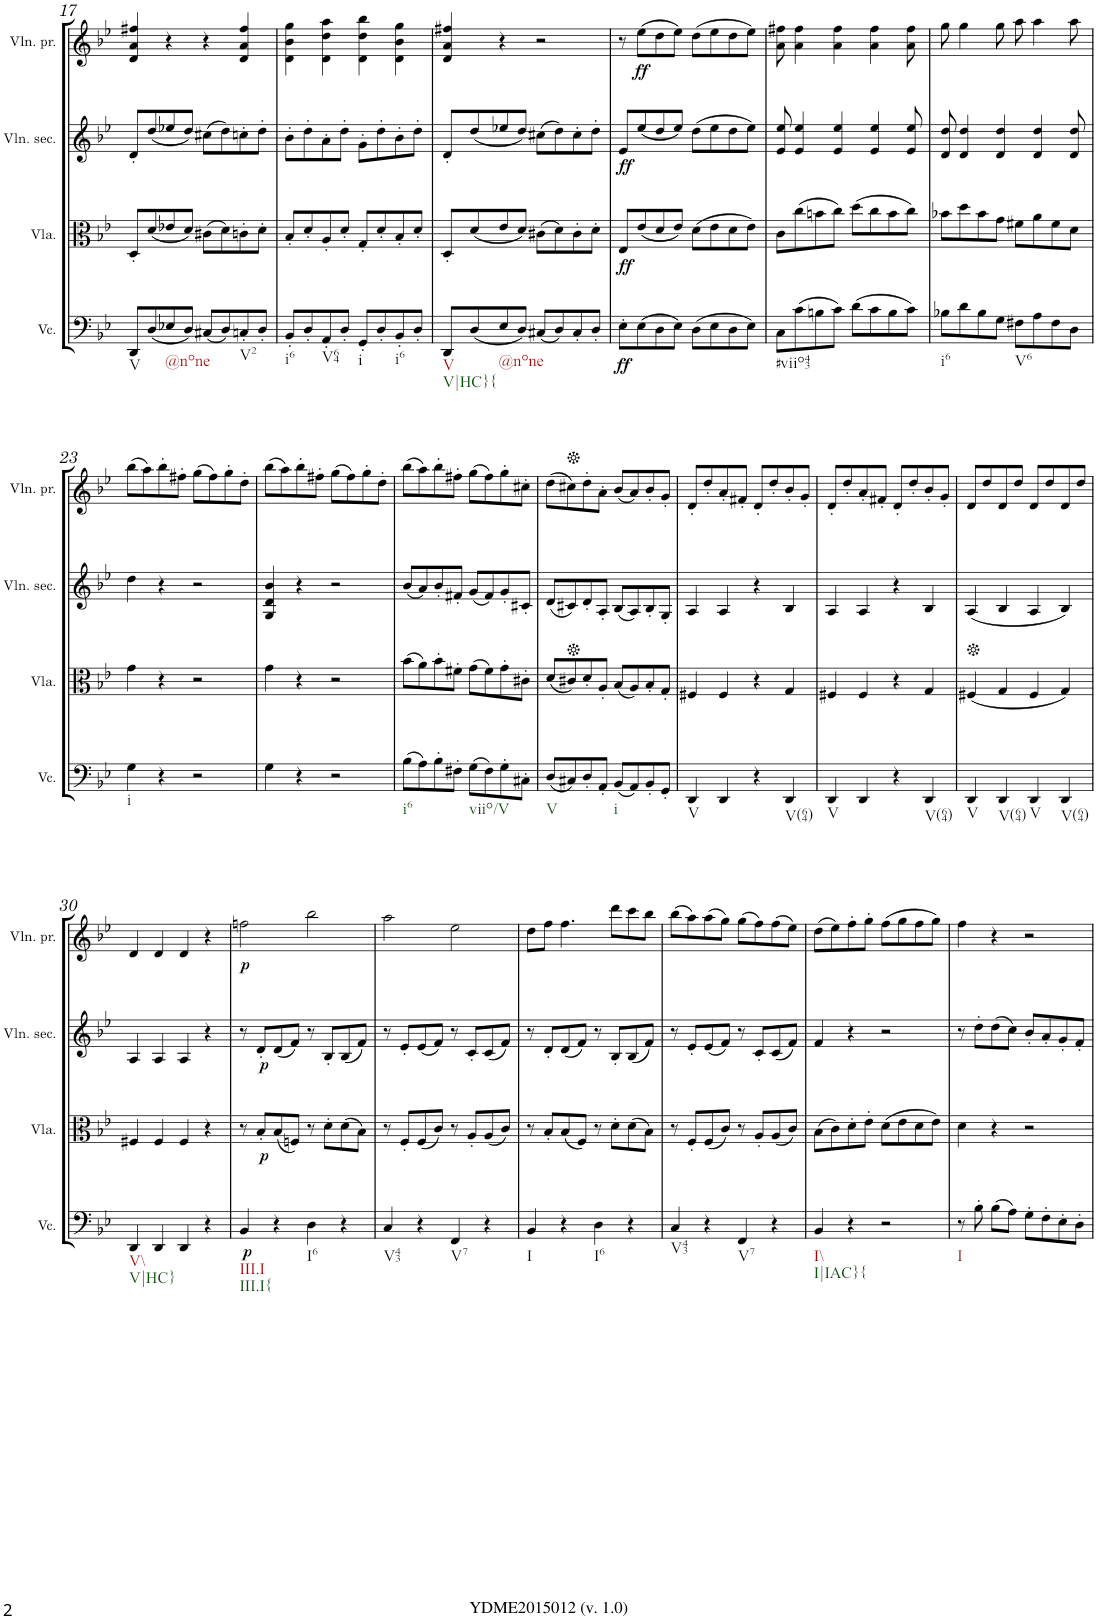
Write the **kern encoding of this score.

**kern	**dynam	**kern	**dynam	**kern	**dynam	**kern	**dynam
*part4	*part4	*part3	*part3	*part2	*part2	*part1	*part1
*staff4	*staff4	*staff3	*staff3	*staff2	*staff2	*staff1	*staff1
*I"Violoncelle	*	*I"Viola	*	*I"Violino secondo	*	*I"Violino primo	*
*I'Vc.	*	*I'Vla.	*	*I'Vln. sec.	*	*I'Vln. pr.	*
!!LO:PB:g=z
*clefF4	*	*clefC3	*	*clefG2	*	*clefG2	*
*k[b-e-]	*	*k[b-e-]	*	*k[b-e-]	*	*k[b-e-]	*
*M2/2	*	*M2/2	*	*M2/2	*	*M2/2	*
=17	=17	=17	=17	=17	=17	=17	=17
!LO:TX:b:t=V	!	!	!	!	!	!	!
8DD/L	.	8D'/L	.	8d'/L	.	4d/ 4a/ 4ff#X/	.
(<8D/	.	(<8d/	.	(<8dd/	.	.	.
!LO:TX:b:t=@none	!	!	!	!	!	!	!
8E-X/	.	8e-X/	.	8ee-X/	.	4r	.
8D/J)	.	8d/J)	.	8dd/J)	.	.	.
(<8C#X/L	.	(>8c#X\L	.	(>8cc#X\L	.	4r	.
8D/)	.	8d\)	.	8dd\)	.	.	.
!LO:TX:b:t=V2	!	!	!	!	!	!	!
8Cn'/	.	8cn'\	.	8ccn'\	.	4d/ 4a/ 4ff#/	.
8D'/J	.	8d'\J	.	8dd'\J	.	.	.
=18	=18	=18	=18	=18	=18	=18	=18
!LO:TX:b:t=i6	!	!	!	!	!	!	!
8BB-'/L	.	8B-'/L	.	8b-'\L	.	4d\ 4b-\ 4gg\	.
8D'/	.	8d'/	.	8dd'\	.	.	.
!LO:TX:b:t=V64	!	!	!	!	!	!	!
8AA'/	.	8A'/	.	8a'\	.	4d\ 4dd\ 4aa\	.
8D'/J	.	8d'/J	.	8dd'\J	.	.	.
!LO:TX:b:t=i	!	!	!	!	!	!	!
8GG'/L	.	8G'/L	.	8g'\L	.	4d\ 4dd\ 4bb-\	.
8D'/	.	8d'/	.	8dd'\	.	.	.
!LO:TX:b:t=i6	!	!	!	!	!	!	!
8BB-'/	.	8B-'/	.	8b-'\	.	4d\ 4b-\ 4gg\	.
8D'/J	.	8d'/J	.	8dd'\J	.	.	.
=19	=19	=19	=19	=19	=19	=19	=19
!LO:TX:b:t=V	!	!	!	!	!	!	!
!LO:TX:b:t=V|HC}{	!	!	!	!	!	!	!
8DD/L	.	8D'/L	.	8d'/L	.	4d/ 4a/ 4ff#X/	.
(<8D/	.	(<8d/	.	(<8dd/	.	.	.
!LO:TX:b:t=@none	!	!	!	!	!	!	!
8E-/	.	8e-/	.	8ee-X/	.	4r	.
8D/J)	.	8d/J)	.	8dd/J)	.	.	.
(<8C#X/L	.	(>8c#X\L	.	(>8cc#X\L	.	2r	.
8D/)	.	8d\)	.	8dd\)	.	.	.
8C#'/	.	8c#'\	.	8cc#'\	.	.	.
8D'/J	.	8d'\J	.	8dd'\J	.	.	.
=20	=20	=20	=20	=20	=20	=20	=20
!	!LO:DY:b	!	!LO:DY:b	!	!LO:DY:b	!	!
8E-'\L	ff	8E-/L	ff	8e-/L	ff	8r	.
!	!	!	!	!	!	!	!LO:DY:b
(>8E-\	.	(<8e-/	.	(<8ee-/	.	(>8ee-\L	ff
8D\	.	8d/	.	8dd/	.	8dd\	.
8E-\J)	.	8e-/J)	.	8ee-/J)	.	8ee-\J)	.
(>8D\L	.	(>8d\L	.	(>8dd\L	.	(>8dd\L	.
8E-\	.	8e-\	.	8ee-\	.	8ee-\	.
8D\	.	8d\	.	8dd\	.	8dd\	.
8E-\J)	.	8e-\J)	.	8ee-\J)	.	8ee-\J)	.
=21	=21	=21	=21	=21	=21	=21	=21
!LO:TX:b:t=#viio43	!	!	!	!	!	!	!
8C\L	.	8c\L	.	8e-/ 8ee-/	.	8a\ 8ff#X\	.
(>8c\	.	(>8cc\	.	4e-/ 4ee-/	.	4a\ 4ff#\	.
8Bn\	.	8bn\	.	.	.	.	.
8c\J)	.	8cc\J)	.	4e-/ 4ee-/	.	4a\ 4ff#\	.
(>8d\L	.	(>8dd\L	.	.	.	.	.
8c\	.	8cc\	.	4e-/ 4ee-/	.	4a\ 4ff#\	.
8B\	.	8b\	.	.	.	.	.
8c\J)	.	8cc\J)	.	8e-/ 8ee-/	.	8a\ 8ff#\	.
=22	=22	=22	=22	=22	=22	=22	=22
!LO:TX:b:t=i6	!	!	!	!	!	!	!
8B-X\L	.	8b-X\L	.	8d/ 8dd/	.	8gg\	.
8d\	.	8dd\	.	4d/ 4dd/	.	4gg\	.
8B-\	.	8b-\	.	.	.	.	.
8G\J	.	8g\J	.	4d/ 4dd/	.	8gg\	.
!LO:TX:b:t=V6	!	!	!	!	!	!	!
8F#X\L	.	8f#X\L	.	.	.	8aa\	.
8A\	.	8a\	.	4d/ 4dd/	.	4aa\	.
8F#\	.	8f#\	.	.	.	.	.
8D\J	.	8d\J	.	8d/ 8dd/	.	8aa\	.
!!LO:LB:g=z
=23	=23	=23	=23	=23	=23	=23	=23
!LO:TX:b:t=i	!	!	!	!	!	!	!
4G\	.	4g\	.	4dd\	.	(>8bb-\L	.
.	.	.	.	.	.	8aa\)	.
4r	.	4r	.	4r	.	8bb-'\	.
.	.	.	.	.	.	8ff#X'\J	.
2r	.	2r	.	2r	.	(>8gg\L	.
.	.	.	.	.	.	8ff#\)	.
.	.	.	.	.	.	8gg'\	.
.	.	.	.	.	.	8dd'\J	.
=24	=24	=24	=24	=24	=24	=24	=24
4G\	.	4g\	.	4G/ 4d/ 4b-/	.	(>8bb-\L	.
.	.	.	.	.	.	8aa\)	.
4r	.	4r	.	4r	.	8bb-'\	.
.	.	.	.	.	.	8ff#X'\J	.
2r	.	2r	.	2r	.	(>8gg\L	.
.	.	.	.	.	.	8ff#\)	.
.	.	.	.	.	.	8gg'\	.
.	.	.	.	.	.	8dd'\J	.
=25	=25	=25	=25	=25	=25	=25	=25
!LO:TX:b:t=i6	!	!	!	!	!	!	!
(>8B-\L	.	(>8b-\L	.	(<8b-/L	.	(>8bb-\L	.
8A\)	.	8a\)	.	8a/)	.	8aa\)	.
8B-'\	.	8b-'\	.	8b-'/	.	8bb-'\	.
8F#X'\J	.	8f#X'\J	.	8f#X'/J	.	8ff#X'\J	.
!LO:TX:b:t=viio/V	!	!	!	!	!	!	!
(>8G\L	.	(>8g\L	.	(<8g/L	.	(>8gg\L	.
8F#\)	.	8f#\)	.	8f#/)	.	8ff#\)	.
8G'\	.	8g'\	.	8g'/	.	8gg'\	.
8C#X'\J	.	8c#X'\J	.	8c#X'/J	.	8cc#X'\J	.
=26	=26	=26	=26	=26	=26	=26	=26
!LO:TX:b:t=V	!	!	!	!	!	!	!
(<8D/L	.	(<8d/L	.	(<8d/L	.	(>8dd\L	.
8C#X/)	.	8c#X/)	.	8c#X/)	.	8cc#X\)	.
8D'/	.	8d'/	.	8d'/	.	8dd'\	.
8AA'/J	.	8A'/J	.	8A'/J	.	8a'\J	.
!LO:TX:b:t=i	!	!	!	!	!	!	!
(<8BB-/L	.	(<8B-/L	.	(<8B-/L	.	(<8b-/L	.
8AA/)	.	8A/)	.	8A/)	.	8a/)	.
8BB-'/	.	8B-'/	.	8B-'/	.	8b-'/	.
8GG'/J	.	8G'/J	.	8G'/J	.	8g'/J	.
=27	=27	=27	=27	=27	=27	=27	=27
!LO:TX:b:t=V	!	!	!	!	!	!	!
4DD/	.	4F#X/	.	4A/	.	8d'/L	.
.	.	.	.	.	.	8dd'/	.
4DD/	.	4F#/	.	4A/	.	8a'/	.
.	.	.	.	.	.	8f#X'/J	.
4r	.	4r	.	4r	.	8d'/L	.
.	.	.	.	.	.	8dd'/	.
!LO:TX:b:t=V(64)	!	!	!	!	!	!	!
4DD/	.	4G/	.	4B-/	.	8b-'/	.
.	.	.	.	.	.	8g'/J	.
=28	=28	=28	=28	=28	=28	=28	=28
!LO:TX:b:t=V	!	!	!	!	!	!	!
4DD/	.	4F#X/	.	4A/	.	8d'/L	.
.	.	.	.	.	.	8dd'/	.
4DD/	.	4F#/	.	4A/	.	8a'/	.
.	.	.	.	.	.	8f#X'/J	.
4r	.	4r	.	4r	.	8d'/L	.
.	.	.	.	.	.	8dd'/	.
!LO:TX:b:t=V(64)	!	!	!	!	!	!	!
4DD/	.	4G/	.	4B-/	.	8b-'/	.
.	.	.	.	.	.	8g'/J	.
=29	=29	=29	=29	=29	=29	=29	=29
!LO:TX:b:t=V	!	!	!	!	!	!	!
4DD/	.	(<4F#X/	.	(<4A/	.	8d/L	.
.	.	.	.	.	.	8dd/	.
!LO:TX:b:t=V(64)	!	!	!	!	!	!	!
4DD/	.	4G/	.	4B-/	.	8d/	.
.	.	.	.	.	.	8dd/J	.
!LO:TX:b:t=V	!	!	!	!	!	!	!
4DD/	.	4F#/	.	4A/	.	8d/L	.
.	.	.	.	.	.	8dd/	.
!LO:TX:b:t=V(64)	!	!	!	!	!	!	!
4DD/	.	4G/)	.	4B-/)	.	8d/	.
.	.	.	.	.	.	8dd/J	.
!!LO:LB:g=z
=30	=30	=30	=30	=30	=30	=30	=30
!LO:TX:b:t=V\\	!	!	!	!	!	!	!
!LO:TX:b:t=V|HC}	!	!	!	!	!	!	!
4DD/	.	4F#X/	.	4A/	.	4d/	.
4DD/	.	4F#/	.	4A/	.	4d/	.
4DD/	.	4F#/	.	4A/	.	4d/	.
4r	.	4r	.	4r	.	4r	.
=31	=31	=31	=31	=31	=31	=31	=31
!LO:TX:b:t=III.I	!	!	!	!	!	!	!
!LO:TX:b:t=III.I{	!	!	!	!	!	!	!
!	!LO:DY:b	!	!	!	!	!	!LO:DY:b
4BB-/	p	8r	.	8r	.	2ffn\	p
!	!	!	!LO:DY:b	!	!LO:DY:b	!	!
.	.	8B-'/L	p	8d'/L	p	.	.
4r	.	(<8B-/	.	(<8d/	.	.	.
.	.	8Fn/J)	.	8f/J)	.	.	.
!LO:TX:b:t=I6	!	!	!	!	!	!	!
4D\	.	8r	.	8r	.	2bb-\	.
.	.	8d'\L	.	8B-'/L	.	.	.
4r	.	(>8d\	.	(<8B-/	.	.	.
.	.	8B-\J)	.	8f/J)	.	.	.
=32	=32	=32	=32	=32	=32	=32	=32
!LO:TX:b:t=V43	!	!	!	!	!	!	!
4C/	.	8r	.	8r	.	2aa\	.
.	.	8F'/L	.	8e-'/L	.	.	.
4r	.	(<8F/	.	(<8e-/	.	.	.
.	.	8c/J)	.	8f/J)	.	.	.
!LO:TX:b:t=V7	!	!	!	!	!	!	!
4FF/	.	8r	.	8r	.	2ee-\	.
.	.	8A'/L	.	8c'/L	.	.	.
4r	.	(<8A/	.	(<8c/	.	.	.
.	.	8c/J)	.	8f/J)	.	.	.
=33	=33	=33	=33	=33	=33	=33	=33
!LO:TX:b:t=I	!	!	!	!	!	!	!
4BB-/	.	8r	.	8r	.	8dd\L	.
.	.	8B-'/L	.	8d'/L	.	8ff\J	.
4r	.	(<8B-/	.	(<8d/	.	4.ff\	.
.	.	8F/J)	.	8f/J)	.	.	.
!LO:TX:b:t=I6	!	!	!	!	!	!	!
4D\	.	8r	.	8r	.	.	.
.	.	8d'\L	.	8B-'/L	.	8ddd\L	.
4r	.	(>8d\	.	(<8B-/	.	8ccc\	.
.	.	8B-\J)	.	8f/J)	.	8bb-\J	.
=34	=34	=34	=34	=34	=34	=34	=34
!LO:TX:b:t=V43	!	!	!	!	!	!	!
4C/	.	8r	.	8r	.	(>8bb-\L	.
.	.	8F'/L	.	8e-'/L	.	8aa\)	.
4r	.	(<8F/	.	(<8e-/	.	(>8aa\	.
.	.	8c/J)	.	8f/J)	.	8gg\J)	.
!LO:TX:b:t=V7	!	!	!	!	!	!	!
4FF/	.	8r	.	8r	.	(>8gg\L	.
.	.	8A'/L	.	8c'/L	.	8ff\)	.
4r	.	(<8A/	.	(<8c/	.	(>8ff\	.
.	.	8c/J)	.	8f/J)	.	8ee-\J)	.
=35	=35	=35	=35	=35	=35	=35	=35
!LO:TX:b:t=I\\	!	!	!	!	!	!	!
!LO:TX:b:t=I|IAC}{	!	!	!	!	!	!	!
4BB-/	.	(>8B-\L	.	4f/	.	(>8dd\L	.
.	.	8c\)	.	.	.	8ee-\)	.
4r	.	8d'\	.	4r	.	8ff'\	.
.	.	8e-'\J	.	.	.	8gg'\J	.
2r	.	(>8d\L	.	2r	.	(>8ff\L	.
.	.	8e-\	.	.	.	8gg\	.
.	.	8d\	.	.	.	8ff\	.
.	.	8e-\J)	.	.	.	8gg\J)	.
=36	=36	=36	=36	=36	=36	=36	=36
!LO:TX:b:t=I	!	!	!	!	!	!	!
8r	.	4d\	.	8r	.	4ff\	.
8B-'\	.	.	.	8dd'\L	.	.	.
(>8B-\L	.	4r	.	(>8dd\	.	4r	.
8A\J)	.	.	.	8cc\J)	.	.	.
8G'\L	.	2r	.	8b-'/L	.	2r	.
8F'\	.	.	.	8a'/	.	.	.
8E-'\	.	.	.	8g'/	.	.	.
8D'\J	.	.	.	8f'/J	.	.	.
=	=	=	=	=	=	=	=
*-	*-	*-	*-	*-	*-	*-	*-
